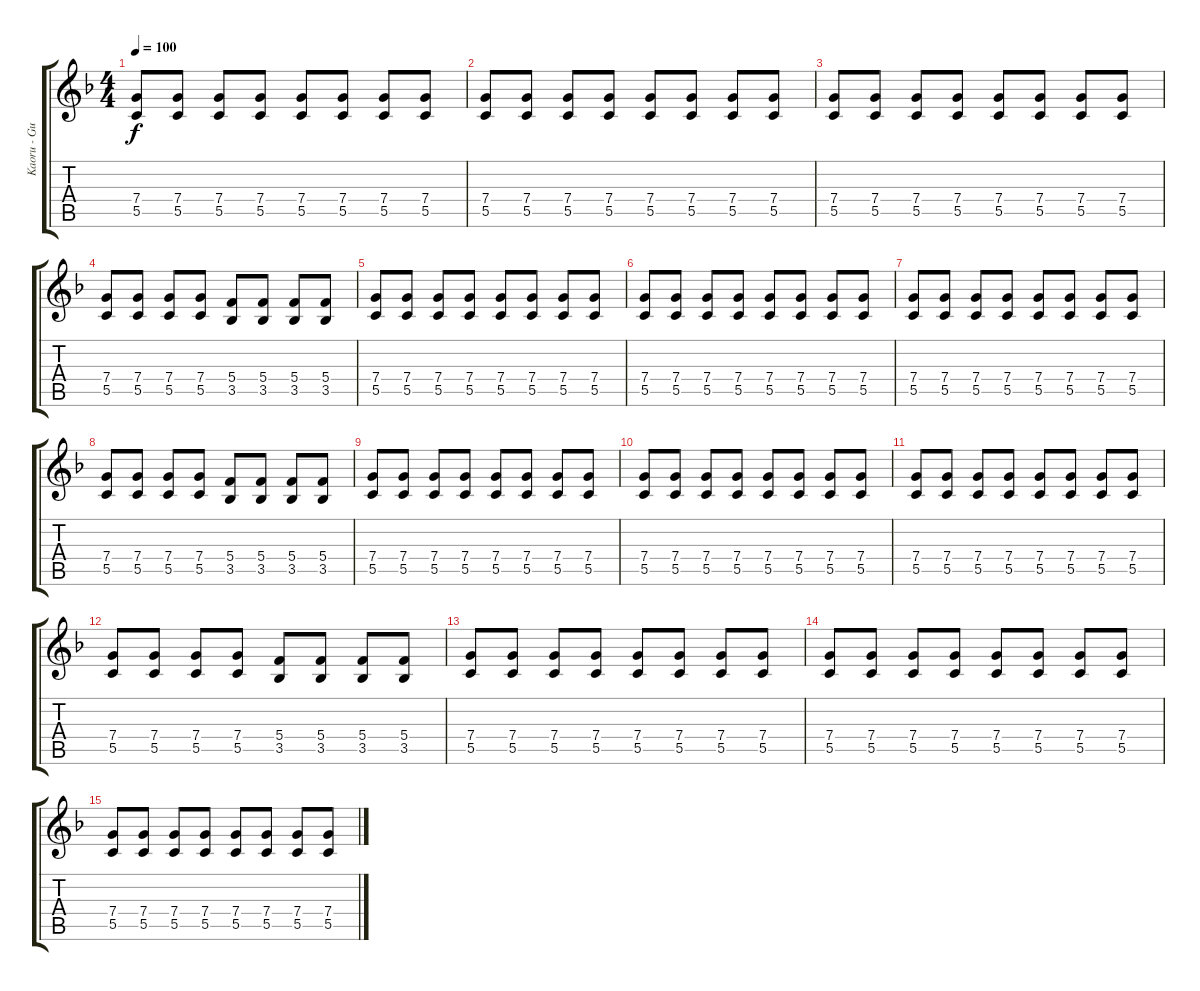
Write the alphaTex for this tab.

\track ("Kaoru - Guitar 3" "Kaoru - Gu") {instrument overdrivenguitar}
\staff {score tabs}
\tuning (D4 A3 F3 C3 G2 D2) {hide}
\ts (4 4)
\tempo 100
\clef g2
\ks f
(7.4 5.5).8{dy f} (7.4 5.5).8 (7.4 5.5).8 (7.4 5.5).8 (7.4 5.5).8 (7.4 5.5).8 (7.4 5.5).8 (7.4 5.5).8 |
(7.4 5.5).8 (7.4 5.5).8 (7.4 5.5).8 (7.4 5.5).8 (7.4 5.5).8 (7.4 5.5).8 (7.4 5.5).8 (7.4 5.5).8 |
(7.4 5.5).8 (7.4 5.5).8 (7.4 5.5).8 (7.4 5.5).8 (7.4 5.5).8 (7.4 5.5).8 (7.4 5.5).8 (7.4 5.5).8 |
(7.4 5.5).8 (7.4 5.5).8 (7.4 5.5).8 (7.4 5.5).8 (5.4 3.5).8 (5.4 3.5).8 (5.4 3.5).8 (5.4 3.5).8 |
(7.4 5.5).8 (7.4 5.5).8 (7.4 5.5).8 (7.4 5.5).8 (7.4 5.5).8 (7.4 5.5).8 (7.4 5.5).8 (7.4 5.5).8 |
(7.4 5.5).8 (7.4 5.5).8 (7.4 5.5).8 (7.4 5.5).8 (7.4 5.5).8 (7.4 5.5).8 (7.4 5.5).8 (7.4 5.5).8 |
(7.4 5.5).8 (7.4 5.5).8 (7.4 5.5).8 (7.4 5.5).8 (7.4 5.5).8 (7.4 5.5).8 (7.4 5.5).8 (7.4 5.5).8 |
(7.4 5.5).8 (7.4 5.5).8 (7.4 5.5).8 (7.4 5.5).8 (5.4 3.5).8 (5.4 3.5).8 (5.4 3.5).8 (5.4 3.5).8 |
(7.4 5.5).8 (7.4 5.5).8 (7.4 5.5).8 (7.4 5.5).8 (7.4 5.5).8 (7.4 5.5).8 (7.4 5.5).8 (7.4 5.5).8 |
(7.4 5.5).8 (7.4 5.5).8 (7.4 5.5).8 (7.4 5.5).8 (7.4 5.5).8 (7.4 5.5).8 (7.4 5.5).8 (7.4 5.5).8 |
(7.4 5.5).8 (7.4 5.5).8 (7.4 5.5).8 (7.4 5.5).8 (7.4 5.5).8 (7.4 5.5).8 (7.4 5.5).8 (7.4 5.5).8 |
(7.4 5.5).8 (7.4 5.5).8 (7.4 5.5).8 (7.4 5.5).8 (5.4 3.5).8 (5.4 3.5).8 (5.4 3.5).8 (5.4 3.5).8 |
(7.4 5.5).8 (7.4 5.5).8 (7.4 5.5).8 (7.4 5.5).8 (7.4 5.5).8 (7.4 5.5).8 (7.4 5.5).8 (7.4 5.5).8 |
(7.4 5.5).8 (7.4 5.5).8 (7.4 5.5).8 (7.4 5.5).8 (7.4 5.5).8 (7.4 5.5).8 (7.4 5.5).8 (7.4 5.5).8 |
(7.4 5.5).8 (7.4 5.5).8 (7.4 5.5).8 (7.4 5.5).8 (7.4 5.5).8 (7.4 5.5).8 (7.4 5.5).8 (7.4 5.5).8
